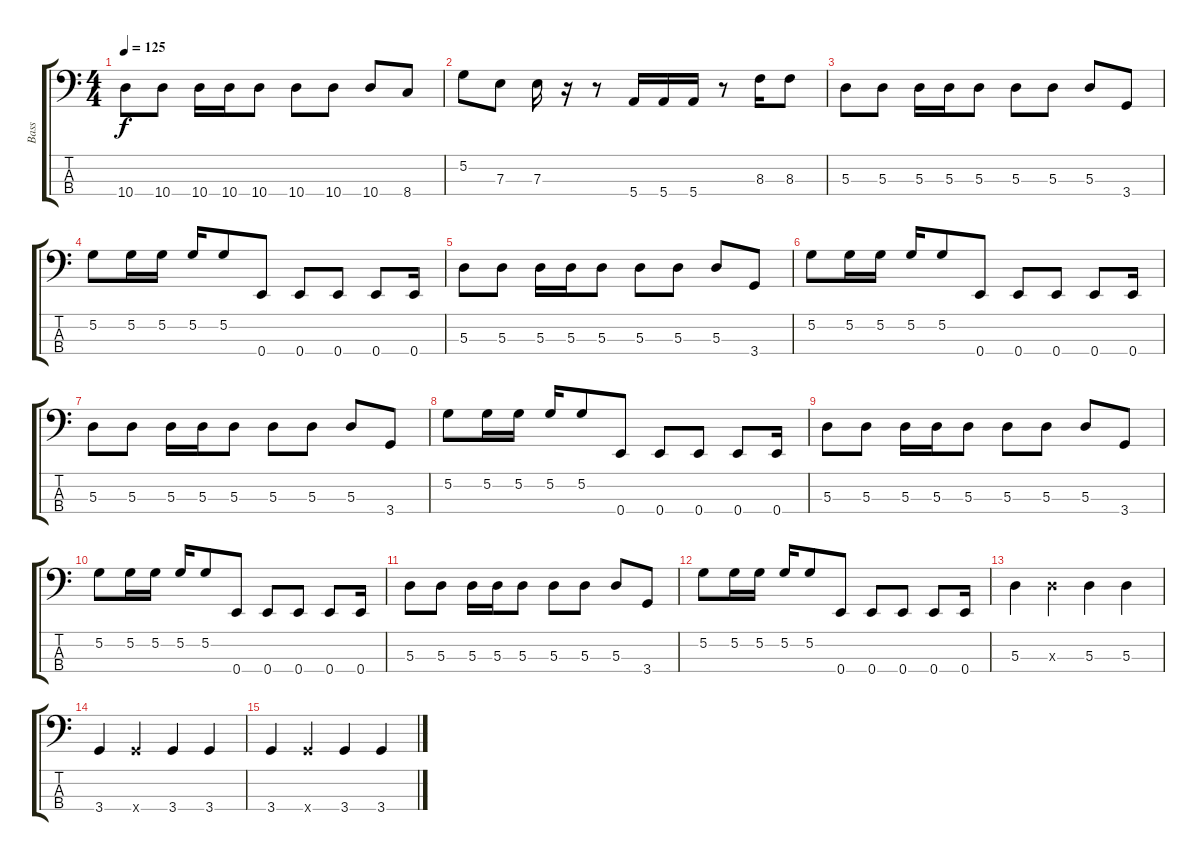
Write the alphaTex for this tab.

\track ("Bass" "Bass") {instrument electricbasspick}
\staff {score tabs}
\tuning (G2 D2 A1 E1) {hide}
\ts (4 4)
\tempo 125
\clef f4
\ks c
10.4.8{dy f} 10.4.8 10.4.16 10.4.16 10.4.8 10.4.8 10.4.8 10.4.8 8.4.8 |
5.2.8 7.3.8 7.3.16 r.16 r.8 5.4.16 5.4.16 5.4.16 r.8 8.3.16 8.3.8 |
5.3.8 5.3.8 5.3.16 5.3.16 5.3.8 5.3.8 5.3.8 5.3.8 3.4.8 |
5.2.8 5.2.16 5.2.16 5.2.16 5.2.8 0.4.8 0.4.8 0.4.8 0.4.8 0.4.16 |
5.3.8 5.3.8 5.3.16 5.3.16 5.3.8 5.3.8 5.3.8 5.3.8 3.4.8 |
5.2.8 5.2.16 5.2.16 5.2.16 5.2.8 0.4.8 0.4.8 0.4.8 0.4.8 0.4.16 |
5.3.8 5.3.8 5.3.16 5.3.16 5.3.8 5.3.8 5.3.8 5.3.8 3.4.8 |
5.2.8 5.2.16 5.2.16 5.2.16 5.2.8 0.4.8 0.4.8 0.4.8 0.4.8 0.4.16 |
5.3.8 5.3.8 5.3.16 5.3.16 5.3.8 5.3.8 5.3.8 5.3.8 3.4.8 |
5.2.8 5.2.16 5.2.16 5.2.16 5.2.8 0.4.8 0.4.8 0.4.8 0.4.8 0.4.16 |
5.3.8 5.3.8 5.3.16 5.3.16 5.3.8 5.3.8 5.3.8 5.3.8 3.4.8 |
5.2.8 5.2.16 5.2.16 5.2.16 5.2.8 0.4.8 0.4.8 0.4.8 0.4.8 0.4.16 |
5.3.4 5.3{x}.4 5.3.4 5.3.4 |
3.4.4 3.4{x}.4 3.4.4 3.4.4 |
3.4.4 3.4{x}.4 3.4.4 3.4.4
